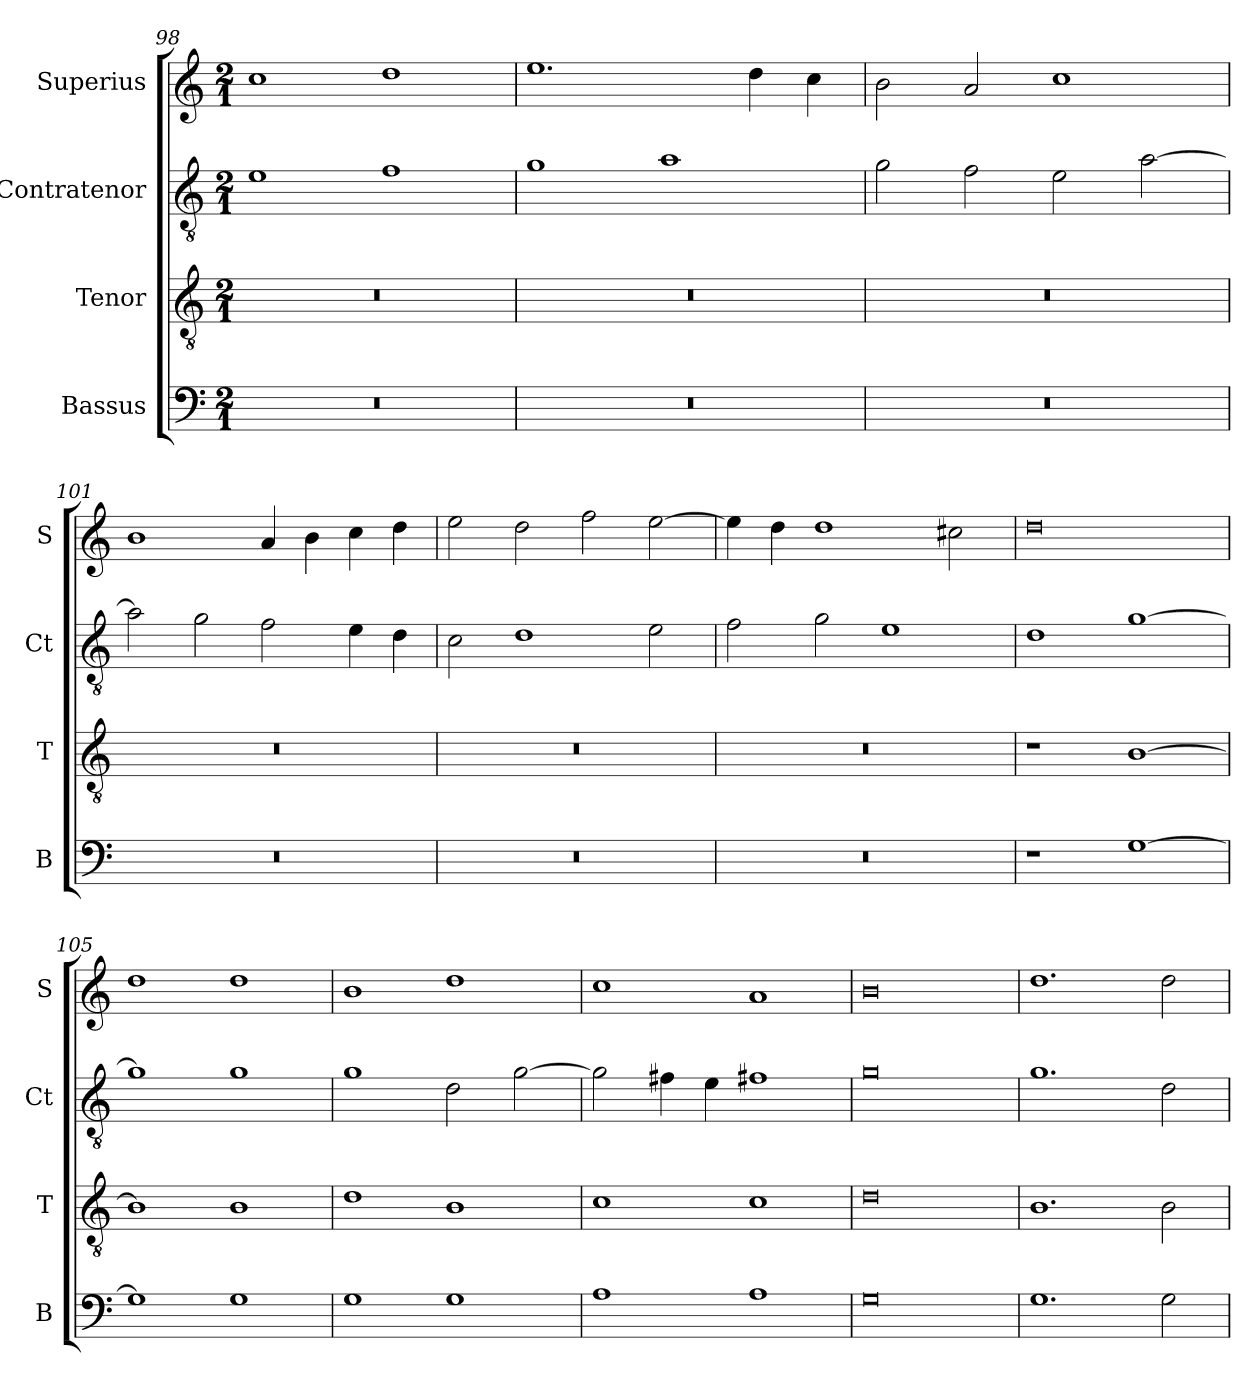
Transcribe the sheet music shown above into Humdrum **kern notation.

**kern	**kern	**kern	**kern
*part4	*part3	*part2	*part1
*staff4	*staff3	*staff2	*staff1
*I"Bassus	*I"Tenor	*I"Contratenor	*I"Superius
*I'B	*I'T	*I'Ct	*I'S
*clefF4	*clefGv2	*clefGv2	*clefG2
*k[]	*k[]	*k[]	*k[]
*M2/1	*M2/1	*M2/1	*M2/1
=98	=98	=98	=98
0r	0r	1e	1cc
.	.	1f	1dd
=99	=99	=99	=99
0r	0r	1g	1.ee
.	.	1a	.
.	.	.	4dd
.	.	.	4cc
=100	=100	=100	=100
0r	0r	2g	2b
.	.	2f	2a
.	.	2e	1cc
.	.	[2a	.
=101	=101	=101	=101
0r	0r	2a]	1b
.	.	2g	.
.	.	2f	4a
.	.	.	4b
.	.	4e	4cc
.	.	4d	4dd
=102	=102	=102	=102
0r	0r	2c	2ee
.	.	1d	2dd
.	.	.	2ff
.	.	2e	[2ee
=103	=103	=103	=103
0r	0r	2f	4ee]
.	.	.	4dd
.	.	2g	1dd
.	.	1e	.
.	.	.	2cc#X
=104	=104	=104	=104
1r	1r	1d	0dd
[1G	[1B	[1g	.
=105	=105	=105	=105
1G]	1B]	1g]	1dd
1G	1B	1g	1dd
=106	=106	=106	=106
1G	1d	1g	1b
1G	1B	2d	1dd
.	.	[2g	.
=107	=107	=107	=107
1A	1c	2g]	1cc
.	.	4f#X	.
.	.	4e	.
1A	1c	1f#X	1a
=108	=108	=108	=108
0G	0d	0g	0b
=109	=109	=109	=109
1.G	1.B	1.g	1.dd
2G	2B	2d	2dd
=	=	=	=
*-	*-	*-	*-
